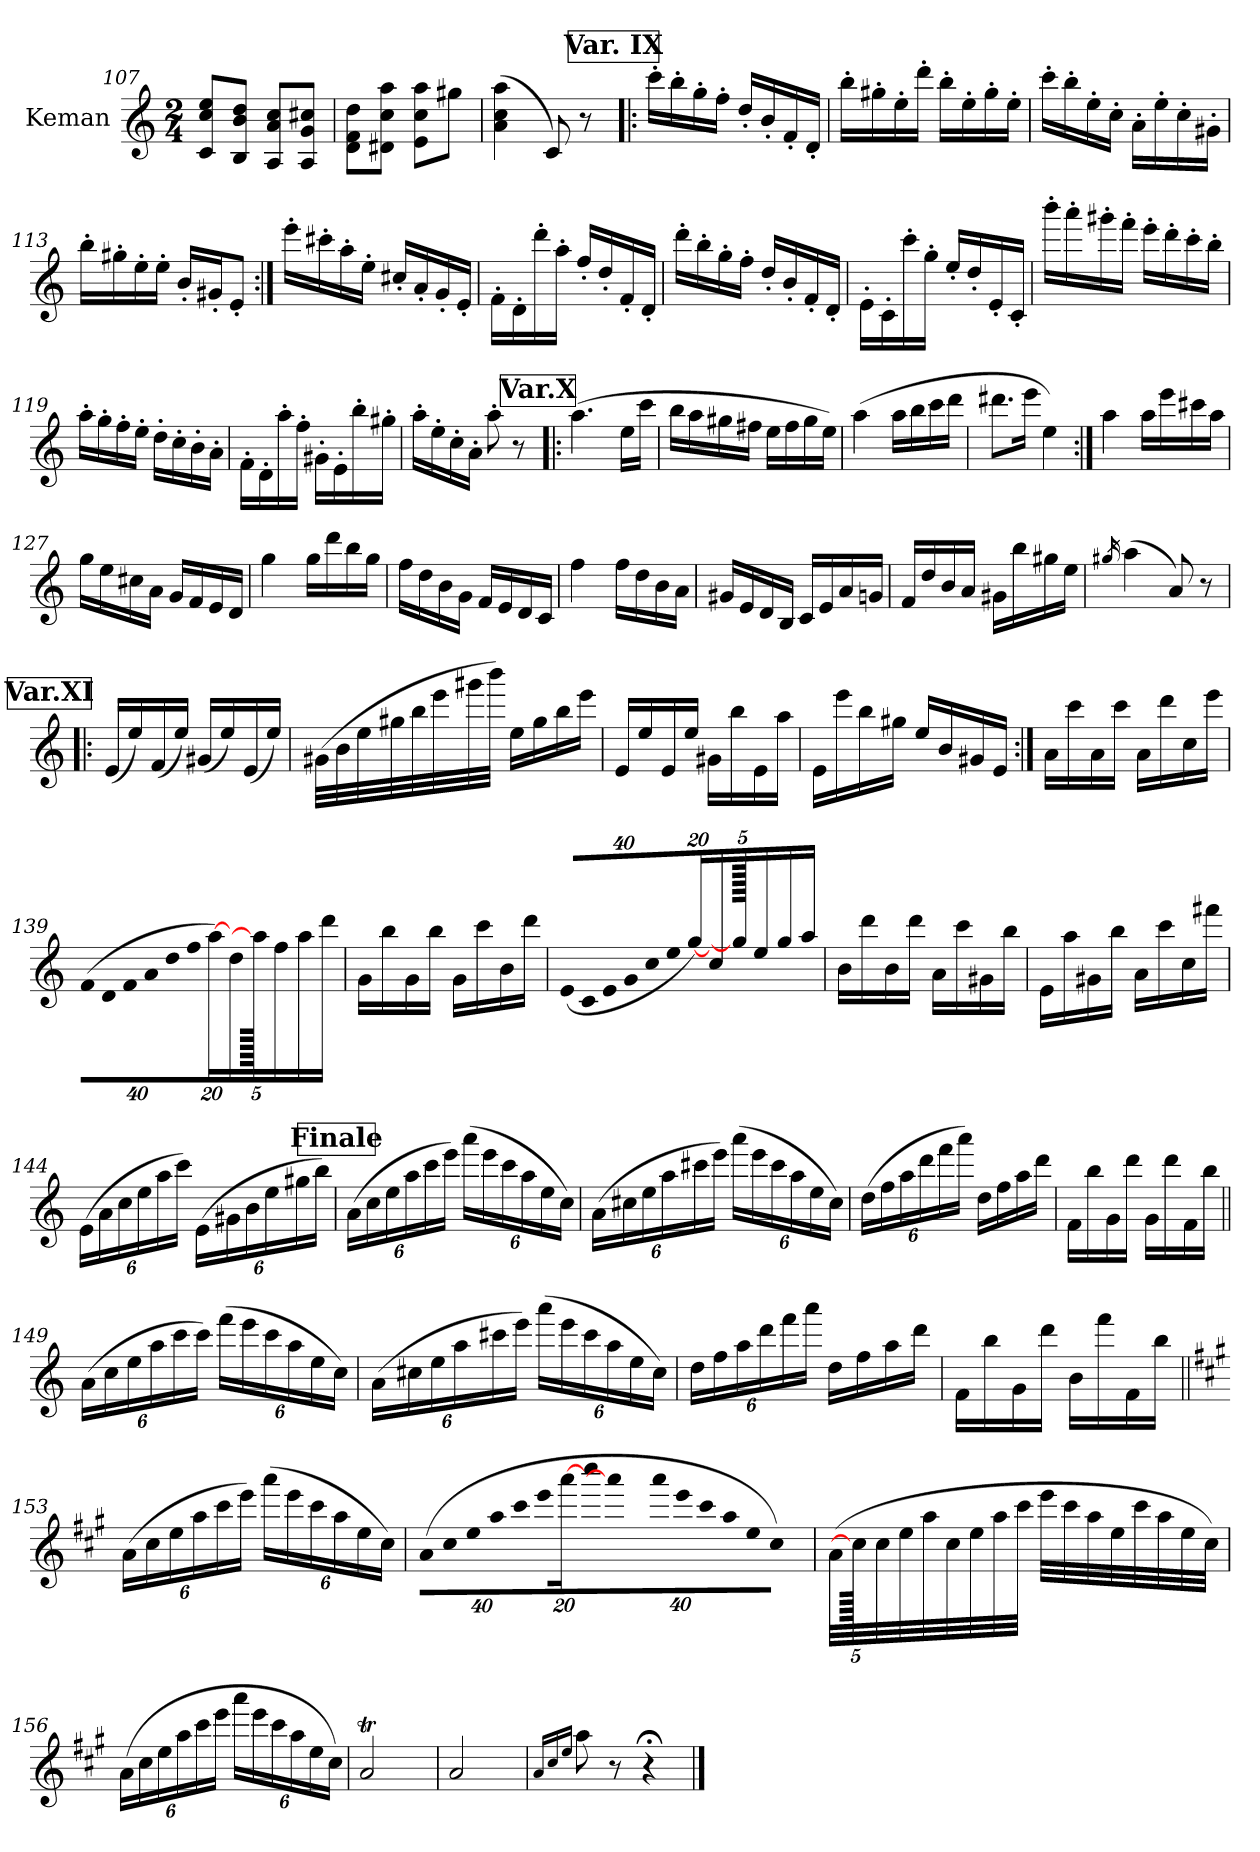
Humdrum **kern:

**kern
*part1
*staff1
*I"Keman
*I'Kem.
*clefG2
*k[]
*M2/4
=107
8c/ 8cc/ 8ee/L
8B/ 8b/ 8dd/J
8A/ 8a/ 8cc/L
8A/ 8g/ 8cc#X/J
=108
8d\ 8f\ 8dd\L
8d#X\ 8cc\ 8aa\J
8e\ 8cc\ 8aa\L
8gg#X\J
=109
(4a\ 4cc\ 4aa\
8c/)
8r
!!LO:LB:g=z
!!LO:REH:place=s1:a:B:t=Var. IX
=110!|:
16ccc'\LL
16bb'\
16gg'\
16ff'\JJ
16dd'/LL
16b'/
16f'/
16d'/JJ
=111
16bb'\LL
16gg#X'\
16ee'\
16ddd'\JJ
16bb'\LL
16ee'\
16gg#'\
16ee'\JJ
=112
16ccc'\LL
16bb'\
16ee'\
16cc'\JJ
16a'\LL
16ee'\
16cc'\
16g#X'\JJ
=113
16bb'\LL
16gg#X'\
16ee'\
16ee'\JJ
16b'/LL
16g#X'/J
8e'/J
=114:|!
16eee'\LL
16ccc#X'\
16aa'\
16ee'\JJ
16cc#X'/LL
16a'/
16g'/
16e'/JJ
=115
16f'\LL
16d'\
16ddd'\
16aa'\JJ
16ff'/LL
16dd'/
16f'/
16d'/JJ
!!LO:LB:g=z
=116
16ddd'\LL
16bb'\
16gg'\
16ff'\JJ
16dd'/LL
16b'/
16f'/
16d'/JJ
=117
16e'\LL
16c'\
16ccc'\
16gg'\JJ
16ee'/LL
16dd'/
16e'/
16c'/JJ
=118
16bbb'\LL
16aaa'\
16ggg#X'\
16fff'\JJ
16eee'\LL
16ddd'\
16ccc'\
16bb'\JJ
=119
16aa'\LL
16gg'\
16ff'\
16ee'\JJ
16dd'\LL
16cc'\
16b'\
16a'\JJ
=120
16f'\LL
16d'\
16aa'\
16ff'\JJ
16g#X'\LL
16e'\
16bb'\
16gg#X'\JJ
=121
16aa'\LL
16ee'\
16cc'\
16a'\JJ
8aa'\
8r
!!LO:LB:g=z
!!LO:REH:place=s1:a:B:t=Var.X
=122!|:
(4.aa\
16ee\LL
16ccc\JJ
=123
16bb\LL
16aa\
16gg#X\
16ff#X\JJ
16ee\LL
16ff#\
16gg#\
16ee\JJ)
=124
(4aa\
16aa\LL
16bb\
16ccc\
16ddd\JJ
=125
8.ddd#X\L
16eee\Jk
4ee\)
=126:|!
4aa\
16aa\LL
16eee\
16ccc#X\
16aa\JJ
=127
16gg\LL
16ee\
16cc#X\
16a\JJ
16g/LL
16f/
16e/
16d/JJ
!!LO:LB:g=z
=128
4gg\
16gg\LL
16ddd\
16bb\
16gg\JJ
=129
16ff\LL
16dd\
16b\
16g\JJ
16f/LL
16e/
16d/
16c/JJ
=130
4ff\
16ff\LL
16dd\
16b\
16a\JJ
=131
16g#X/LL
16e/
16d/
16B/JJ
16c/LL
16e/
16a/
16gn/JJ
=132
16f/LL
16dd/
16b/
16a/JJ
16g#X\LL
16bb\
16gg#X\
16ee\JJ
=133
16qgg#X/
(4aa\
8a/)
8r
!!LO:LB:g=z
!!LO:REH:place=s1:a:B:t=Var.XI
=134!|:
(16e/LL
16ee/)
(16f/
16ee/JJ)
(16g#X/LL
16ee/)
(16e/
16ee/JJ)
=135
(32g#X\LLL
32b\
32ee\
32gg#X\
32bb\
32eee\
32ggg#X\
32bbb\JJJ)
16ee\LL
16gg#\
16bb\
16eee\JJ
=136
16e/LL
16ee/
16e/
16ee/JJ
16g#X\LL
16bb\
16e\
16aa\JJ
=137
16e\LL
16eee\
16bb\
16gg#X\JJ
16ee/LL
16b/
16g#X/
16e/JJ
=138:|!
16a\LL
16ccc\
16a\
16ccc\JJ
16a\LL
16ddd\
16cc\
16eee\JJ
!!LO:LB:g=z
=139
*Xbrackettup
!LO:N:vis=16
(640%23f\LL
!LO:N:vis=16
640%23d\
!LO:N:vis=16
640%23f\
!LO:N:vis=16
640%23a\
!LO:N:vis=16
640%23dd\
!LO:N:vis=16
640%23ff\
[320%11aa\JJ)
16dd\LL
640aa\JJ]
16ff\
16aa\
16ddd\JJ
=140
16g\LL
16bb\
16g\
16bb\JJ
16g\LL
16ccc\
16b\
16ddd\JJ
=141
!LO:N:vis=16
(640%23e/LL
!LO:N:vis=16
640%23c/
!LO:N:vis=16
640%23e/
!LO:N:vis=16
640%23g/
!LO:N:vis=16
640%23cc/
!LO:N:vis=16
640%23ee/
[320%11gg/JJ)
16cc\LL
640gg/JJ]
16ee\
16gg\
16aa\JJ
=142
16b\LL
16ddd\
16b\
16ddd\JJ
16a\LL
16ccc\
16g#X\
16bb\JJ
=143
16e\LL
16aa\
16g#X\
16bb\JJ
16a\LL
16ccc\
16cc\
16fff#X\JJ
!!LO:LB:g=z
=144
(24e\LL
24a\
24cc\
24ee\
24aa\
24ccc\JJ)
(24e\LL
24g#X\
24b\
24ee\
24gg#X\
24bb\JJ)
!!LO:PB:g=z
!!LO:REH:place=s1:a:B:t=Finale
=145
(24a\LL
24cc\
24ee\
24aa\
24ccc\
24eee\JJ)
(24aaa\LL
24eee\
24ccc\
24aa\
24ee\
24cc\JJ)
=146
(24a\LL
24cc#X\
24ee\
24aa\
24ccc#X\
24eee\JJ)
(24aaa\LL
24eee\
24ccc#\
24aa\
24ee\
24cc#\JJ)
=147
(24dd\LL
24ff\
24aa\
24ddd\
24fff\
24aaa\JJ)
16dd\LL
16ff\
16aa\
16ddd\JJ
=148
16f\LL
16bb\
16g\
16ddd\JJ
16g\LL
16ddd\
16f\
16bb\JJ
!!LO:LB:g=z
=149||
(24a\LL
24cc\
24ee\
24aa\
24ccc\
24ccc\JJ)
(24fff\LL
24eee\
24ccc\
24aa\
24ee\
24cc\JJ)
!!LO:LB:g=z
=150
(24a\LL
24cc#X\
24ee\
24aa\
24ccc#X\
24eee\JJ)
(24aaa\LL
24eee\
24ccc#\
24aa\
24ee\
24cc#\JJ)
=151
24dd\LL
24ff\
24aa\
24ddd\
24fff\
24aaa\JJ
16dd\LL
16ff\
16aa\
16ddd\JJ
=152
16f\LL
16bb\
16g\
16ddd\JJ
16b\LL
16fff\
16f\
16bb\JJ
=153||
*k[f#c#g#]
(24a\LL
24cc#\
24ee\
24aa\
24ccc#\
24eee\JJ)
(24aaa\LL
24eee\
24ccc#\
24aa\
24ee\
24cc#\JJ)
!!LO:LB:g=z
=154
!LO:N:vis=16
(640%23a\LL
!LO:N:vis=16
640%23cc#\
!LO:N:vis=16
640%23ee\
!LO:N:vis=16
640%23aa\
!LO:N:vis=16
640%23ccc#\
!LO:N:vis=16
640%23eee\
[320%11aaa\JJ
!LO:N:vis=16
640%23cccc#\LL
640aaa\JJ]
!LO:N:vis=16
640%23aaa\
!LO:N:vis=16
640%23eee\
!LO:N:vis=16
640%23ccc#\
!LO:N:vis=16
640%23aa\
!LO:N:vis=16
640%23ee\
[320%11cc#\JJ)
=155
(32a\LLL
640cc#\JJ]
32cc#\
32ee\
32aa\
32cc#\
32ee\
32aa\
32ccc#\JJJ
32eee\LLL
32ccc#\
32aa\
32ee\
32ccc#\
32aa\
32ee\
32cc#\JJJ)
=156
(24a\LL
24cc#\
24ee\
24aa\
24ccc#\
24eee\JJ
24aaa\LL
24eee\
24ccc#\
24aa\
24ee\
24cc#\JJ)
=157
2aT/
=158
2a/
=159
16qa/LL
16qcc#/
16qee/JJ
8aa\
8r
4r;<
==
*-
